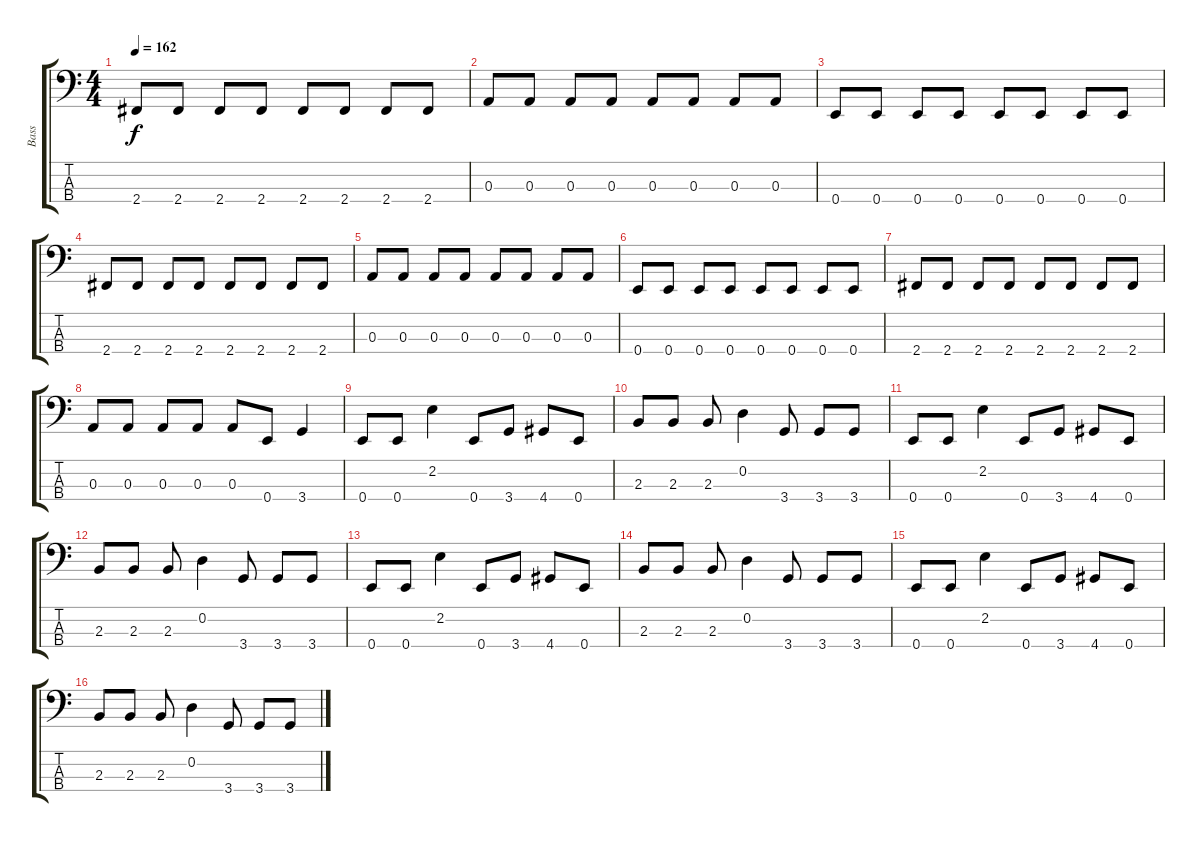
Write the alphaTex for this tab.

\track ("Bass" "Bass") {instrument electricbassfinger}
\staff {score tabs}
\tuning (G2 D2 A1 E1) {hide}
\ts (4 4)
\tempo 162
\clef f4
\ks c
2.4.8{dy f} 2.4.8 2.4.8 2.4.8 2.4.8 2.4.8 2.4.8 2.4.8 |
0.3.8 0.3.8 0.3.8 0.3.8 0.3.8 0.3.8 0.3.8 0.3.8 |
0.4.8 0.4.8 0.4.8 0.4.8 0.4.8 0.4.8 0.4.8 0.4.8 |
2.4.8 2.4.8 2.4.8 2.4.8 2.4.8 2.4.8 2.4.8 2.4.8 |
0.3.8 0.3.8 0.3.8 0.3.8 0.3.8 0.3.8 0.3.8 0.3.8 |
0.4.8 0.4.8 0.4.8 0.4.8 0.4.8 0.4.8 0.4.8 0.4.8 |
2.4.8 2.4.8 2.4.8 2.4.8 2.4.8 2.4.8 2.4.8 2.4.8 |
0.3.8 0.3.8 0.3.8 0.3.8 0.3.8 0.4.8 3.4.4 |
0.4.8 0.4.8 2.2.4 0.4.8 3.4.8 4.4.8 0.4.8 |
2.3.8 2.3.8 2.3.8 0.2.4 3.4.8 3.4.8 3.4.8 |
0.4.8 0.4.8 2.2.4 0.4.8 3.4.8 4.4.8 0.4.8 |
2.3.8 2.3.8 2.3.8 0.2.4 3.4.8 3.4.8 3.4.8 |
0.4.8 0.4.8 2.2.4 0.4.8 3.4.8 4.4.8 0.4.8 |
2.3.8 2.3.8 2.3.8 0.2.4 3.4.8 3.4.8 3.4.8 |
0.4.8 0.4.8 2.2.4 0.4.8 3.4.8 4.4.8 0.4.8 |
2.3.8 2.3.8 2.3.8 0.2.4 3.4.8 3.4.8 3.4.8
